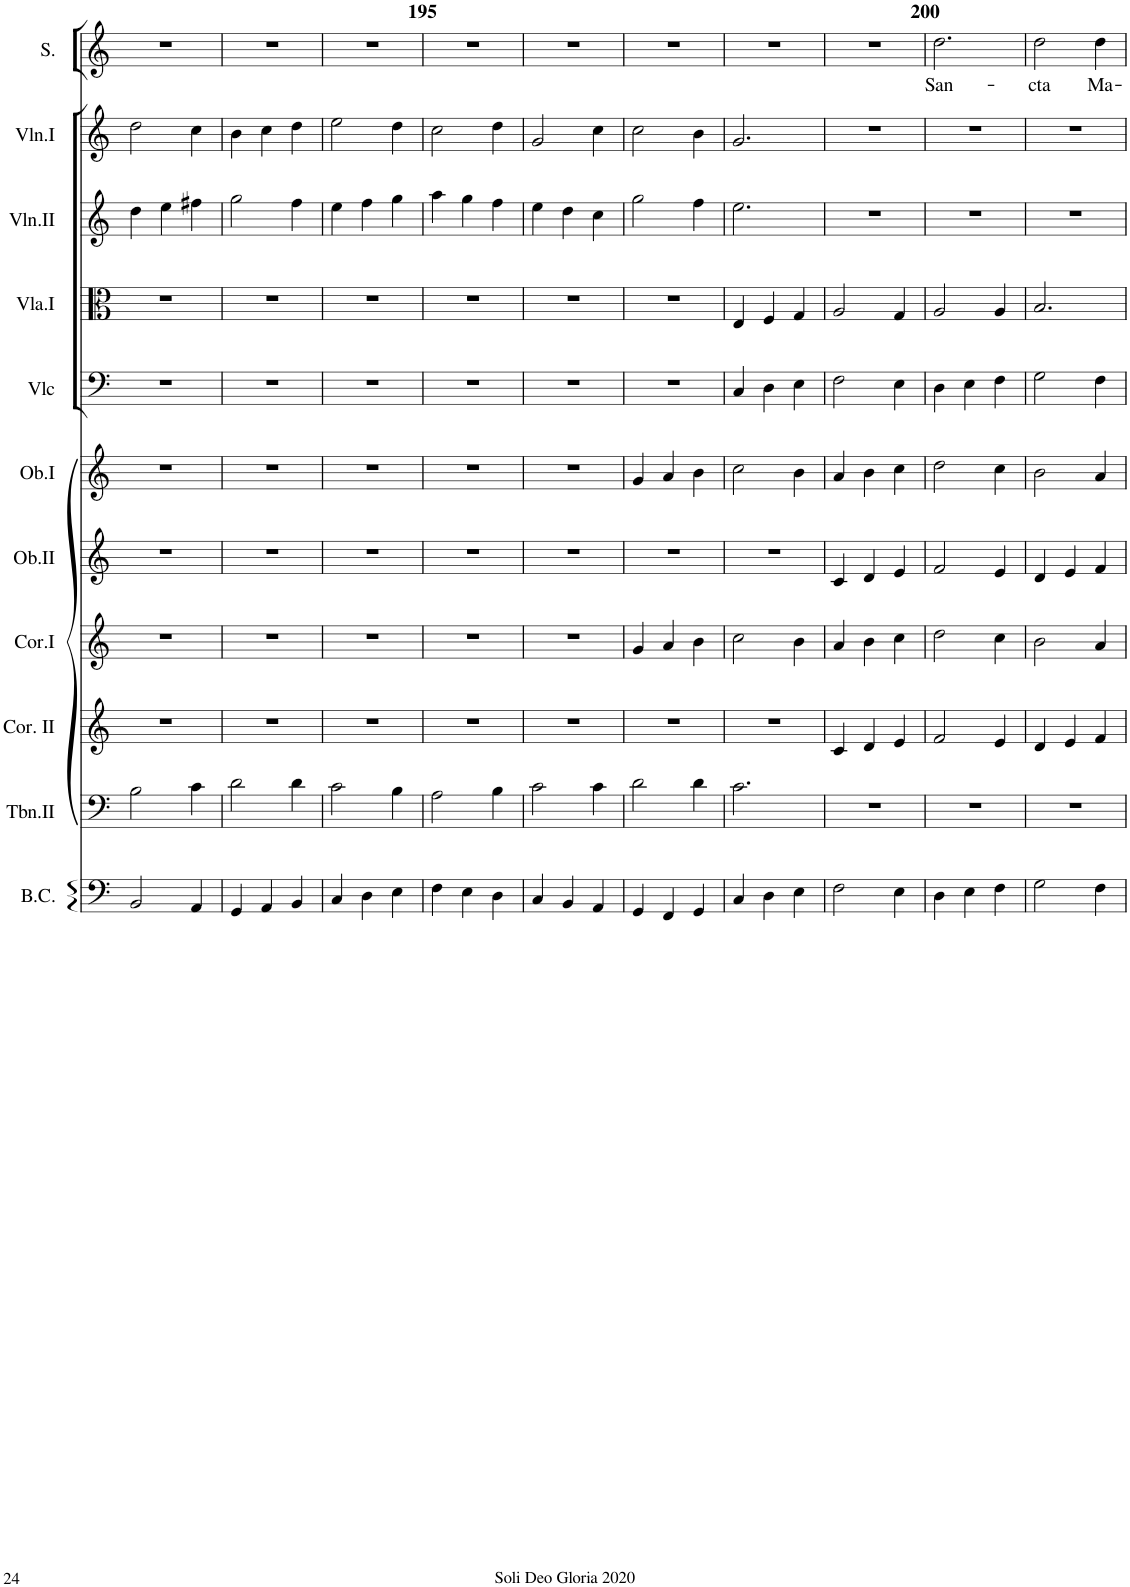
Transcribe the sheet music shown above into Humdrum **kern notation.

**kern	**kern	**kern	**kern	**kern	**kern	**kern	**kern	**kern	**kern	**kern	**text
*part11	*part10	*part9	*part8	*part7	*part6	*part5	*part4	*part3	*part2	*part1	*part1
*staff11	*staff10	*staff9	*staff8	*staff7	*staff6	*staff5	*staff4	*staff3	*staff2	*staff1	*staff1
*I"Basse Continue	*I"Trombone II	*I"Cornetto II	*I"Cornetto I	*I"Oboe II	*I"Oboe I	*I"Violoncelle	*I"Viola I	*I"Violon II	*I"Violon I	*I"Soprano	*
*I'B.C.	*I'Tbn.II	*I'Cor. II	*I'Cor.I	*I'Ob.II	*I'Ob.I	*I'Vlc	*I'Vla.I	*I'Vln.II	*I'Vln.I	*I'S.	*
!!LO:PB:g=z
*clefF4	*clefF4	*clefG2	*clefG2	*clefG2	*clefG2	*clefF4	*clefC3	*clefG2	*clefG2	*clefG2	*
*k[]	*k[]	*k[]	*k[]	*k[]	*k[]	*k[]	*k[]	*k[]	*k[]	*k[]	*
*M3/4	*M3/4	*M3/4	*M3/4	*M3/4	*M3/4	*M3/4	*M3/4	*M3/4	*M3/4	*M3/4	*
=192	=192	=192	=192	=192	=192	=192	=192	=192	=192	=192	=192
2BB/	2B\	2.r	2.r	2.r	2.r	2.r	2.r	4dd\	2dd\	2.r	.
.	.	.	.	.	.	.	.	4ee\	.	.	.
4AA/	4c\	.	.	.	.	.	.	4ff#X\	4cc\	.	.
=193	=193	=193	=193	=193	=193	=193	=193	=193	=193	=193	=193
4GG/	2d\	2.r	2.r	2.r	2.r	2.r	2.r	2gg\	4b\	2.r	.
4AA/	.	.	.	.	.	.	.	.	4cc\	.	.
4BB/	4d\	.	.	.	.	.	.	4ff\	4dd\	.	.
=194	=194	=194	=194	=194	=194	=194	=194	=194	=194	=194	=194
4C/	2c\	2.r	2.r	2.r	2.r	2.r	2.r	4ee\	2ee\	2.r	.
4D\	.	.	.	.	.	.	.	4ff\	.	.	.
4E\	4B\	.	.	.	.	.	.	4gg\	4dd\	.	.
=195	=195	=195	=195	=195	=195	=195	=195	=195	=195	=195	=195
4F\	2A\	2.r	2.r	2.r	2.r	2.r	2.r	4aa\	2cc\	2.r	.
4E\	.	.	.	.	.	.	.	4gg\	.	.	.
4D\	4B\	.	.	.	.	.	.	4ff\	4dd\	.	.
=196	=196	=196	=196	=196	=196	=196	=196	=196	=196	=196	=196
4C/	2c\	2.r	2.r	2.r	2.r	2.r	2.r	4ee\	2g/	2.r	.
4BB/	.	.	.	.	.	.	.	4dd\	.	.	.
4AA/	4c\	.	.	.	.	.	.	4cc\	4cc\	.	.
=197	=197	=197	=197	=197	=197	=197	=197	=197	=197	=197	=197
4GG/	2d\	2.r	4g/	2.r	4g/	2.r	2.r	2gg\	2cc\	2.r	.
4FF/	.	.	4a/	.	4a/	.	.	.	.	.	.
4GG/	4d\	.	4b\	.	4b\	.	.	4ff\	4b\	.	.
=198	=198	=198	=198	=198	=198	=198	=198	=198	=198	=198	=198
4C/	2.c\	2.r	2cc\	2.r	2cc\	4C/	4E/	2.ee\	2.g/	2.r	.
4D\	.	.	.	.	.	4D\	4F/	.	.	.	.
4E\	.	.	4b\	.	4b\	4E\	4G/	.	.	.	.
=199	=199	=199	=199	=199	=199	=199	=199	=199	=199	=199	=199
2F\	2.r	4c/	4a/	4c/	4a/	2F\	2A/	2.r	2.r	2.r	.
.	.	4d/	4b\	4d/	4b\	.	.	.	.	.	.
4E\	.	4e/	4cc\	4e/	4cc\	4E\	4G/	.	.	.	.
=200	=200	=200	=200	=200	=200	=200	=200	=200	=200	=200	=200
!	!	!	!	!	!	!	!	!	!	!	!LO:LY:b
4D\	2.r	2f/	2dd\	2f/	2dd\	4D\	2A/	2.r	2.r	2.dd\	San-
4E\	.	.	.	.	.	4E\	.	.	.	.	.
4F\	.	4e/	4cc\	4e/	4cc\	4F\	4A/	.	.	.	.
=201	=201	=201	=201	=201	=201	=201	=201	=201	=201	=201	=201
!	!	!	!	!	!	!	!	!	!	!	!LO:LY:b
2G\	2.r	4d/	2b\	4d/	2b\	2G\	2.B/	2.r	2.r	2dd\	-cta
.	.	4e/	.	4e/	.	.	.	.	.	.	.
!	!	!	!	!	!	!	!	!	!	!	!LO:LY:b
4F\	.	4f/	4a/	4f/	4a/	4F\	.	.	.	4dd\	Ma-
=	=	=	=	=	=	=	=	=	=	=	=
*-	*-	*-	*-	*-	*-	*-	*-	*-	*-	*-	*-
